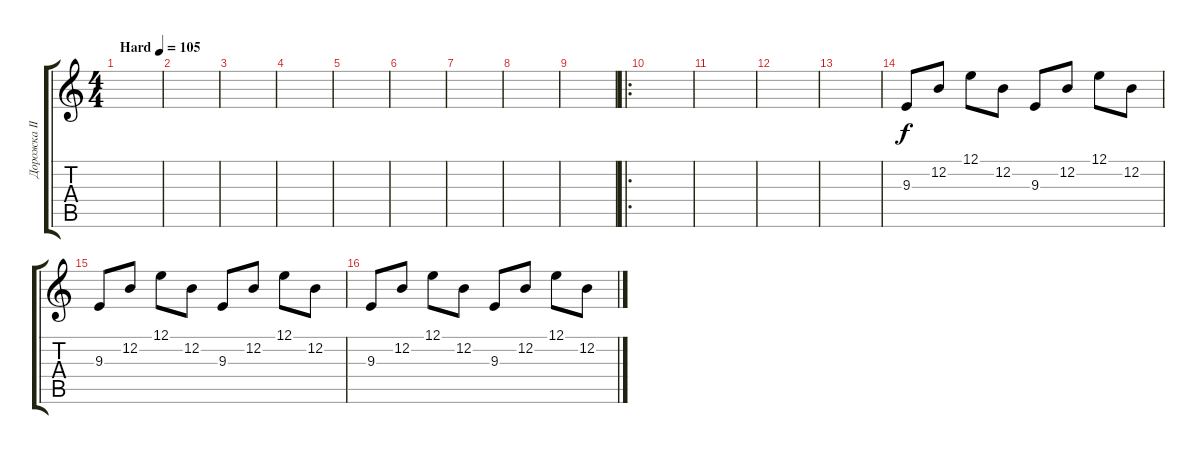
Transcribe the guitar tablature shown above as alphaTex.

\track ("Дорожка II" "Дорожка II") {instrument lead1square}
\staff {score tabs}
\tuning (E4 B3 G3 D3 A2 E2) {hide}
\ts (4 4)
\tempo (105 "Hard")
\clef g2
\ks c
|
|
|
|
|
|
|
|
|
\ro
|
|
|
|
9.3.8 12.2.8 12.1.8 12.2.8 9.3.8 12.2.8 12.1.8 12.2.8 |
9.3.8 12.2.8 12.1.8 12.2.8 9.3.8 12.2.8 12.1.8 12.2.8 |
9.3.8 12.2.8 12.1.8 12.2.8 9.3.8 12.2.8 12.1.8 12.2.8
